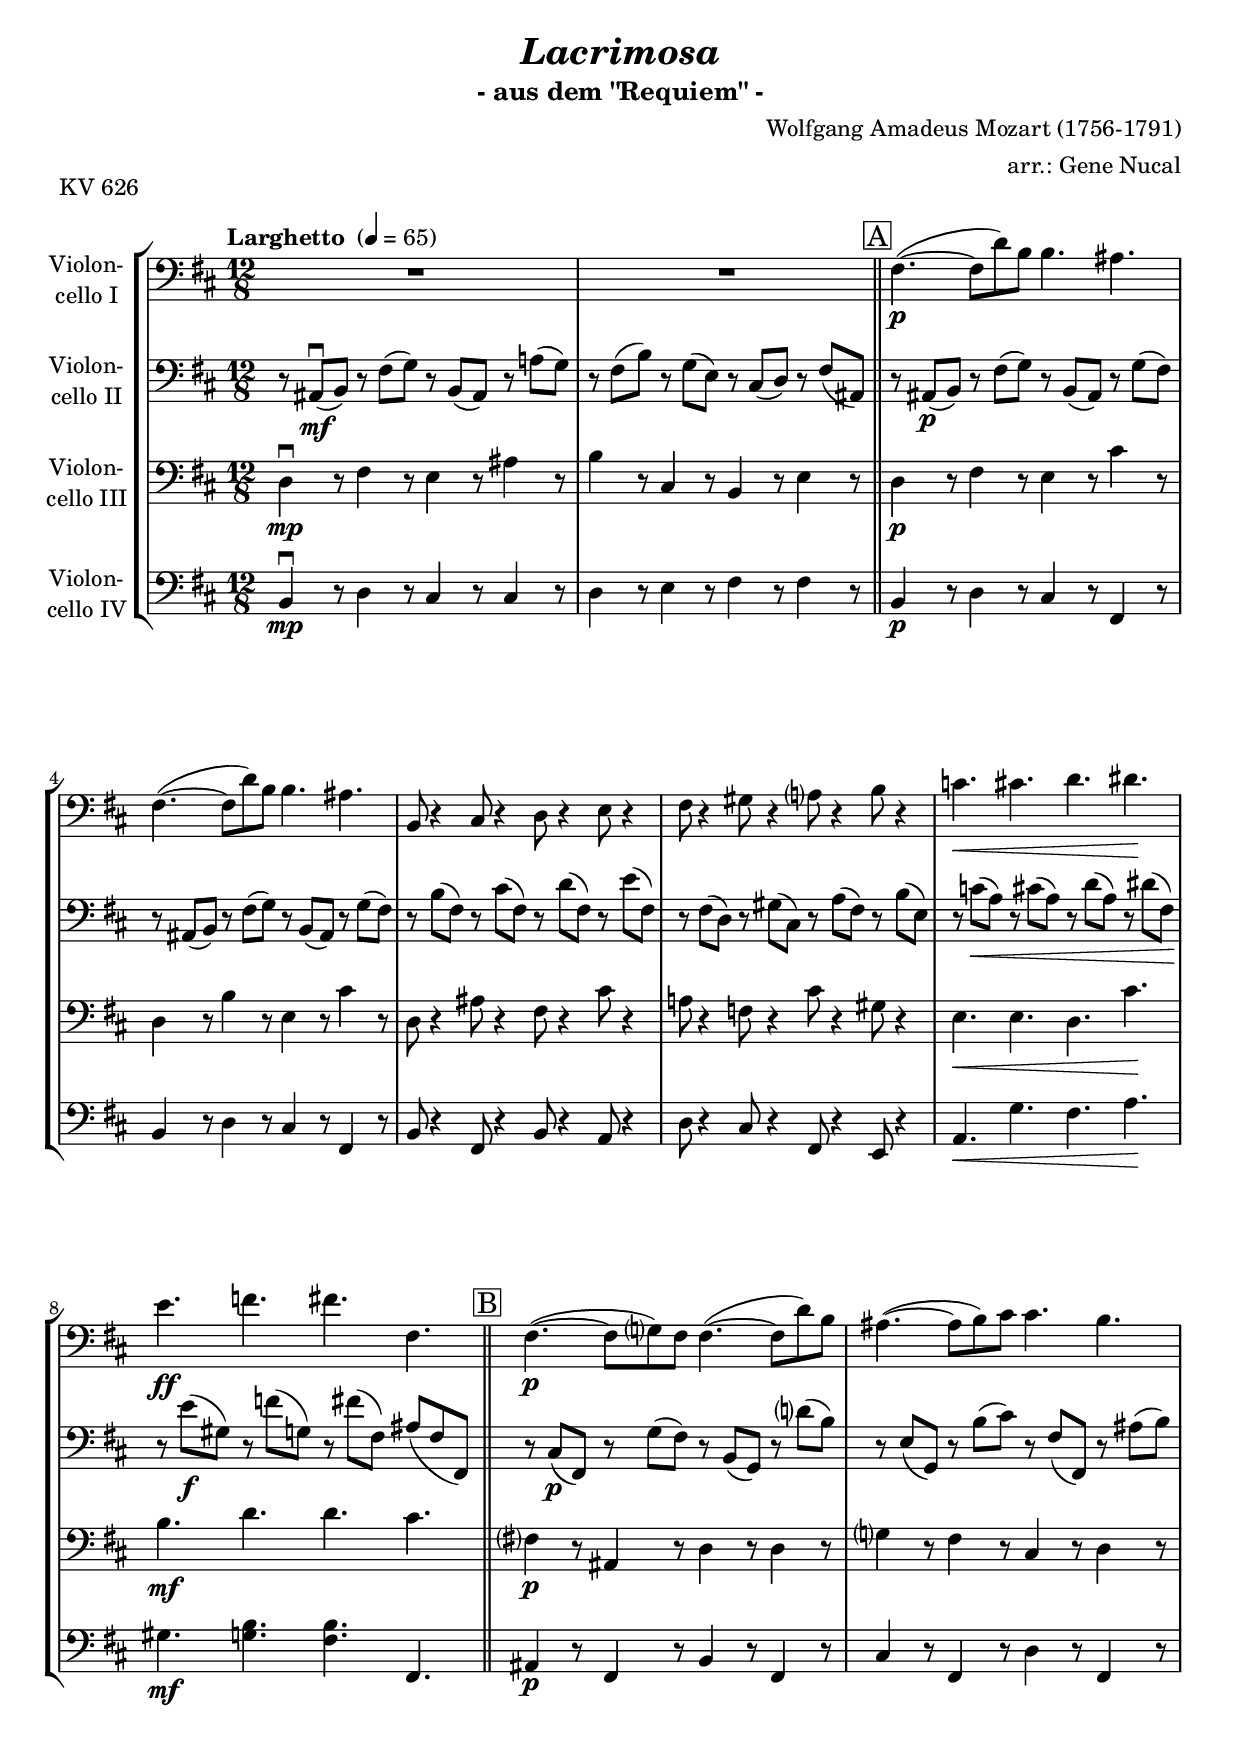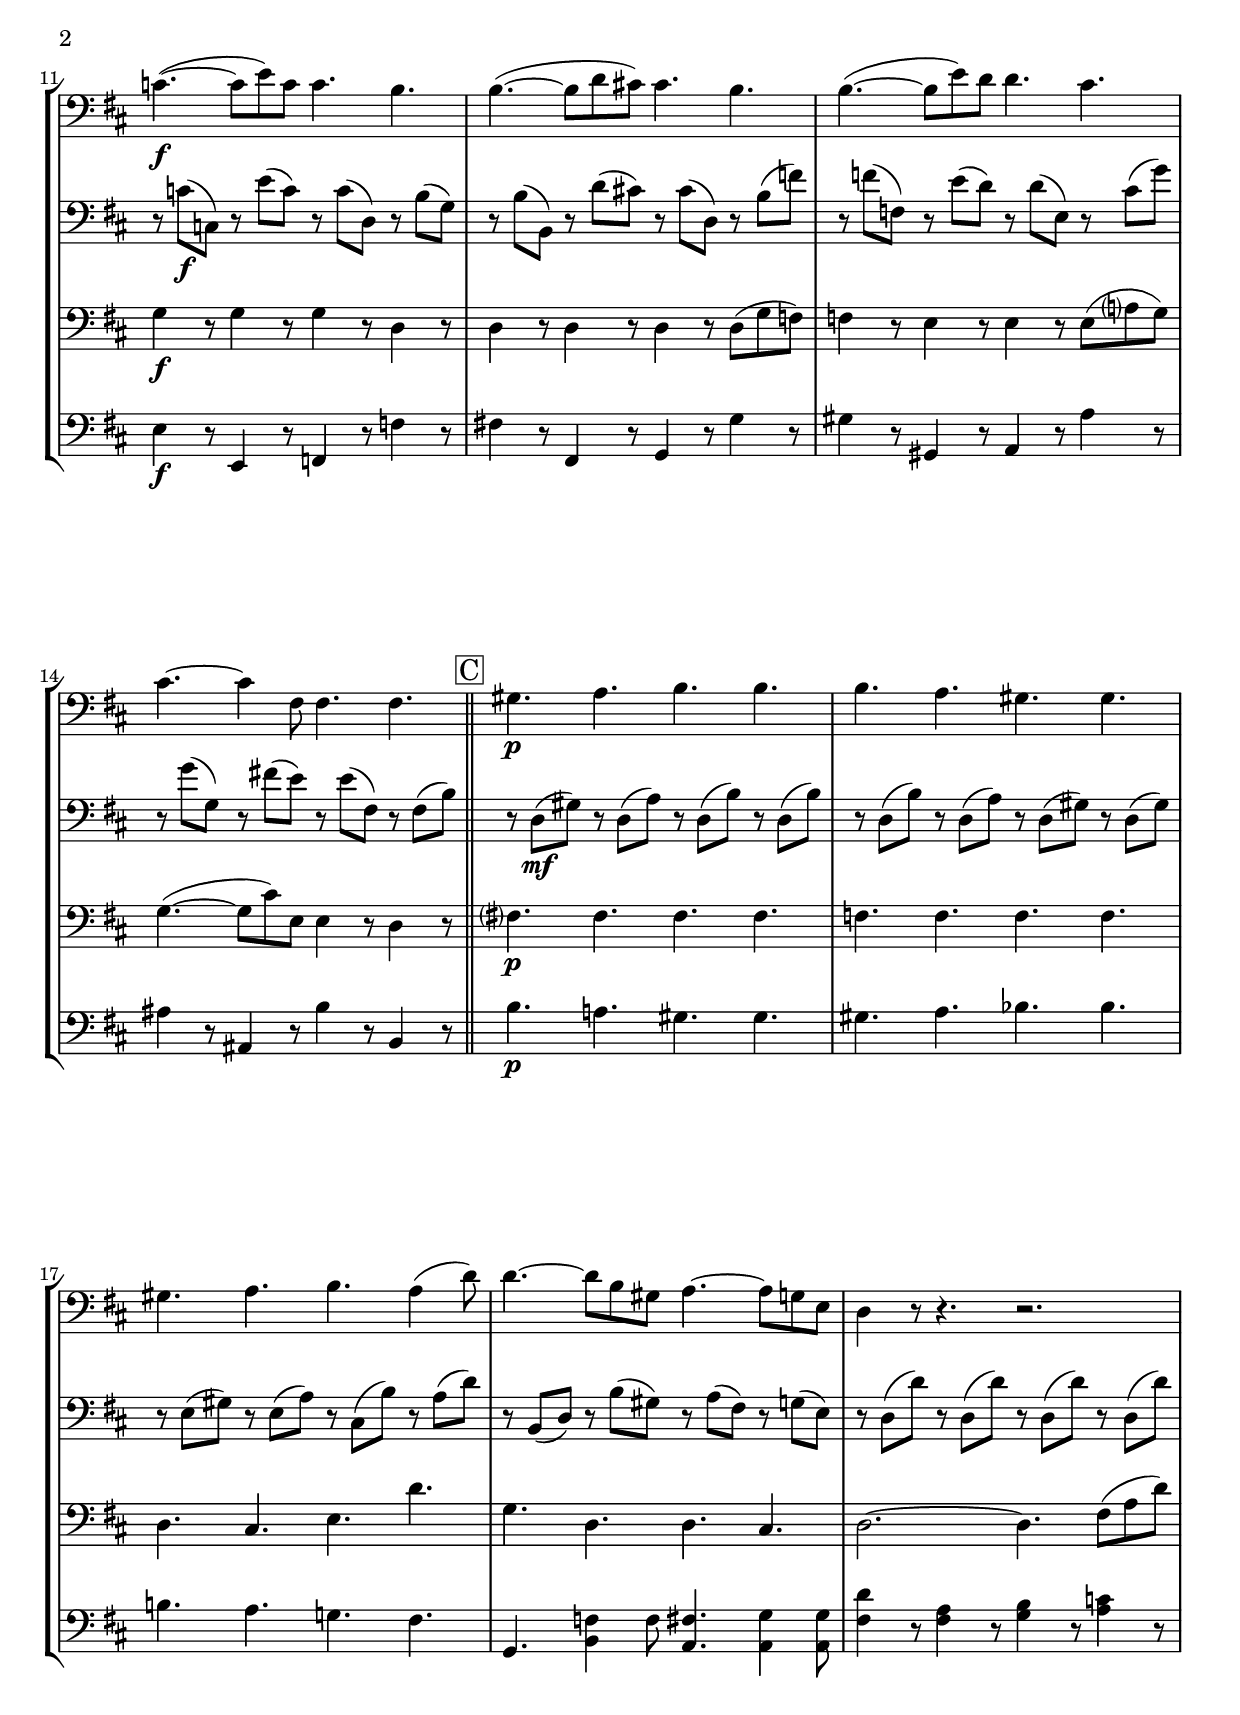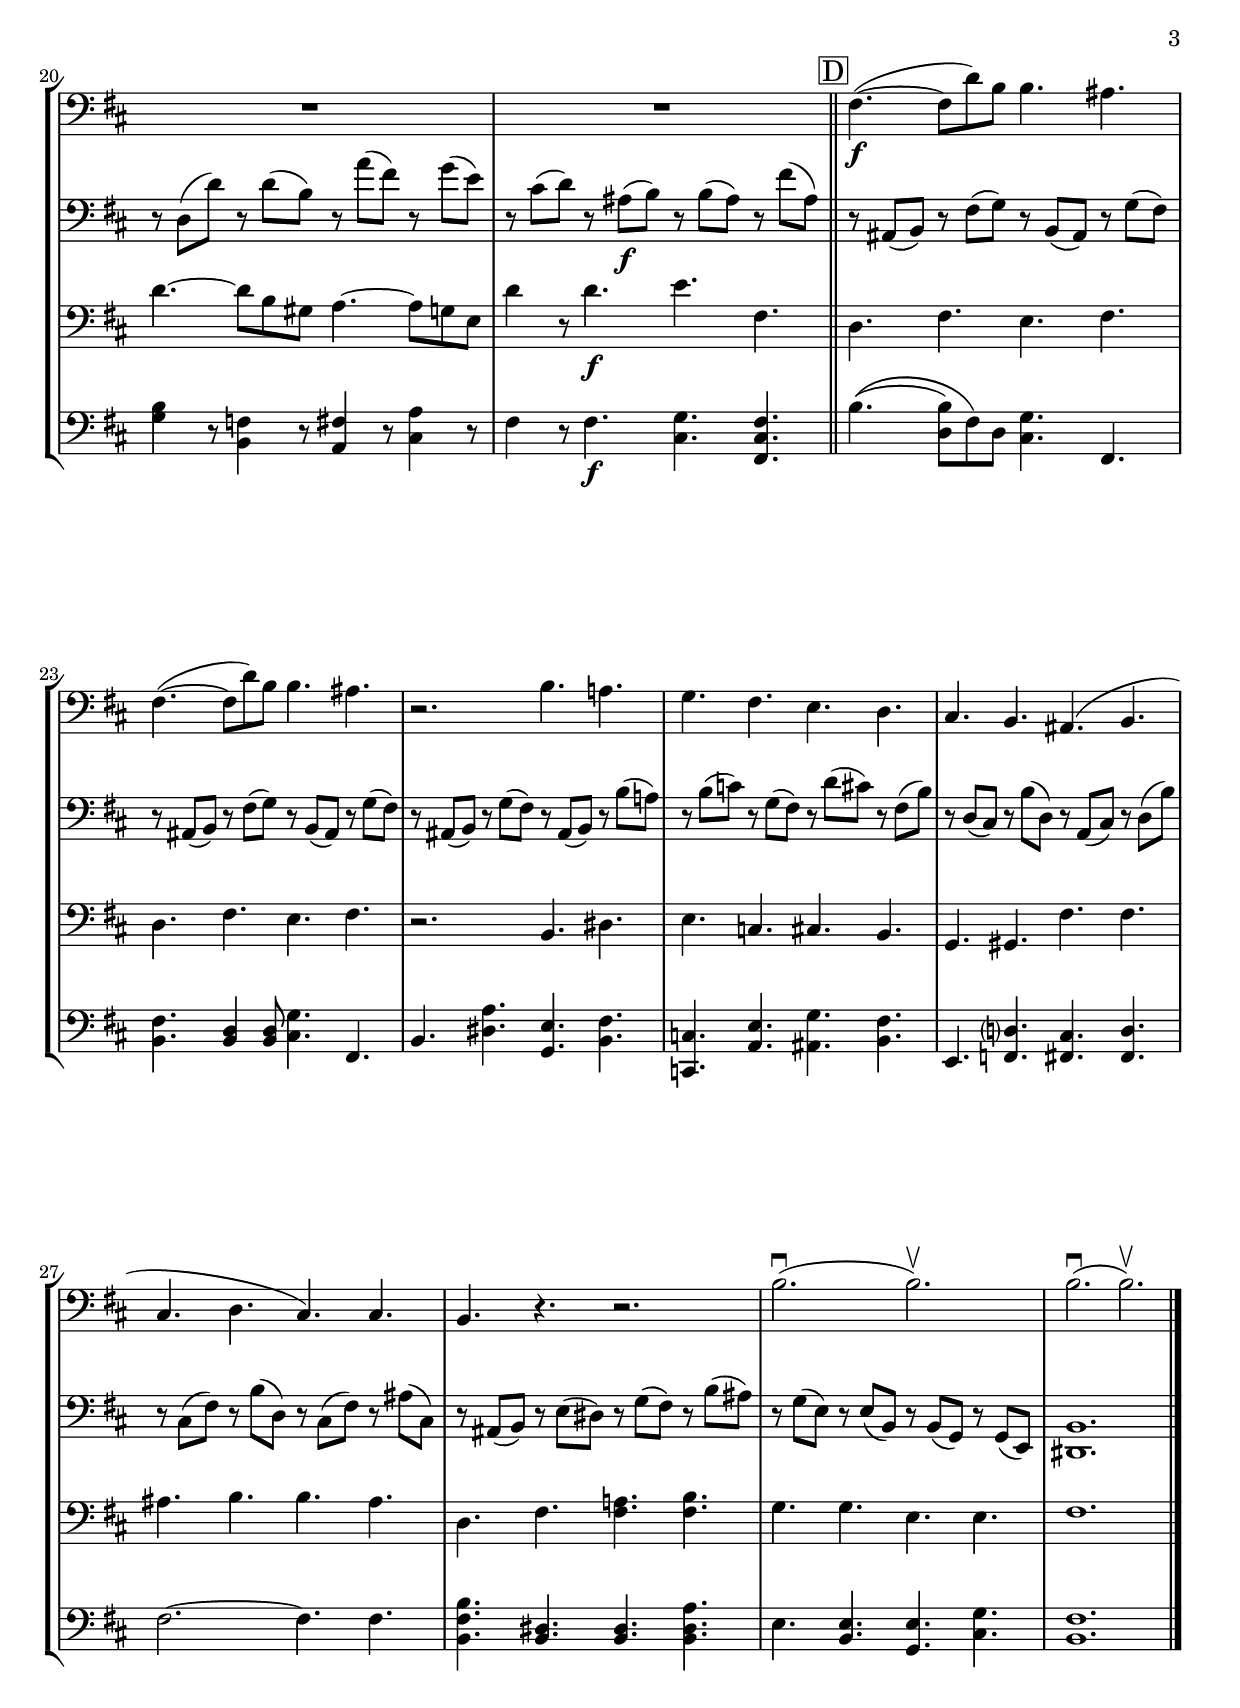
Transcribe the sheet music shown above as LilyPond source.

\version "2.18.2"
\include "deutsch.ly"
  
#(set-global-staff-size 20)

\header {
  title     = \markup \bold \italic "Lacrimosa"
  subtitle  = "- aus dem \"Requiem\" -"
  composer  = "Wolfgang Amadeus Mozart (1756-1791)"
  arranger  = "arr.: Gene Nucal"
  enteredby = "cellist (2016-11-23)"
  piece     = "KV 626"
}

voiceconsts = {
  \key d \major
  \time 12/8
  \clef "bass"
  \numericTimeSignature
  \compressFullBarRests
  % Set default beaming for all staves
%  \set Timing.beamExceptions = #'()
%  \set Timing.baseMoment     = #(ly:make-moment 1 4)
%  \set Timing.beatStructure  = #'(1 1 1 1)
  \tempo "Larghetto " 4=65
}

%minstr = "harpsichord"
mist = "string ensemble 1"
%minstr = "accordion"
miba = "bassoon"
%milo = "drawbar organ"
milo = "harpsichord"

boxa = { \bar "||" \mark \markup \box "A" }
boxb = { \bar "||" \mark \markup \box "B" }
boxc = { \bar "||" \mark \markup \box "C" }
boxd = { \bar "||" \mark \markup \box "D" }

va = \relative c {
  \voiceconsts

  R1.*2 \boxa
  fis4.(~\p fis8 d') h h4. ais
  fis(~ fis8 d') h h4. ais
  h,8 r4 cis8 r4 d8 r4 e8 r4

  fis8 r4 gis8 r4 a?8 r4 h8 r4
  c4.\< cis d dis\!
  e\ff f fis fis, \boxb

  fis(~\p fis8 g?) fis fis4.(~ fis8 d') h
  ais4.(~ ais8 h) cis cis4. h
  c(~\f c8 e) c c4. h

  h(~ h8 d cis!) cis4. h
  h(~ h8 e) d d4. cis
  cis~ cis4 fis,8 fis4. fis \boxc
  gis\p a h h

  h a gis gis
  gis a h a4( d8)
  d4.~ d8 h gis a4.~ a8 g e
  d4 r8 r4. r2.

  R1.*2 \boxd
  fis4.(~\f fis8 d') h h4. ais
  fis(~ fis8 d') h h4. ais
  r2. h4. a!
  g fis e d

  cis h ais( h
  cis d cis) cis
  h r4. r2.
  h'(\downbow h)\upbow
  h(\downbow h)\upbow \bar "|."
}

vb = \relative c {
  \voiceconsts

  r8 ais(\downbow\mf h) r fis'( g) r h,( ais) r a'!( g)
  r fis( h) r g( e) r cis( d) r fis( ais,) \boxa
  r ais(\p h) r fis'( g) r h,( ais) r g'( fis)

  r ais,( h) r fis'( g) r h,( ais) r g'( fis)
  r h( fis) r cis'( fis,) r d'( fis,) r e'( fis,)
  r fis( d) r gis( cis,) r a'( fis) r h( e,)

  r c'(\< a) r cis( a) r d( a) r dis( fis,)\!
  r e'(\f gis,) r f'( g,) r fis'( fis,) ais( fis fis,) \boxb
  r cis'(\p fis,) r g'( fis) r h,( g) r d''?( h)

  r e,( g,) r h'( cis) r fis,( fis,) r ais'( h)
  r c(\f c,) r e'( c) r c( d,) r h'( g)
  r h( h,) r d'( cis!) r cis( d,) r h'( f')

  r f( f,) r e'( d) r d( e,) r cis'( g')
  r g( g,) r fis'!( e) r e( fis,) r fis( h) \boxc
  r d,(\mf gis) r d( a') r d,( h') r d,( h')

  r d,( h') r d,( a') r d,( gis) r d( gis)
  r e( gis) r e( a) r cis,( h') r a( d)
  r h,( d) r h'( gis) r a( fis) r g( e)

  r d( d') r d,( d') r d,( d') r d,( d')
  r d,( d') r d( h) r a'( fis) r g( e)
  r cis( d) r ais(\f h) r h( ais) r fis'( ais,) \boxd

  r ais,( h) r fis'( g) r h,( ais) r g'( fis)
  r ais,( h) r fis'( g) r h,( ais) r g'( fis)
  r ais,( h) r g'( fis) r ais,( h) r h'( a!)

  r h( c) r g( fis) r d'( cis) r fis,( h)
  r d,( cis) r h'( d,) r a( cis) r d( h')
  r cis,( fis) r h( d,) r cis( fis) r ais( cis,)

  r ais( h) r e( dis) r g( fis) r h( ais)
  r g( e) r e( h) r h( g) r g( e)
  <dis h'>1. \bar "|."
}

vc = \relative c {
  \voiceconsts

  d4\downbow\mp r8 fis4 r8 e4 r8 ais4 r8
  h4 r8 cis,4 r8 h4 r8 e4 r8 \boxa
  d4\p r8 fis4 r8 e4 r8 cis'4 r8
  d,4 r8 h'4 r8 e,4 r8 cis'4 r8

  d, r4 ais'8 r4 fis8 r4 cis'8 r4
  a!8 r4 f8 r4 cis'8 r4 gis8 r4
  e4.\< e d cis'\!
  h\mf d d cis \boxb

  fis,?4\p r8 ais,4 r8 d4 r8 d4 r8
  g?4 r8 fis4 r8 cis4 r8 d4 r8
  g4\f r8 g4 r8 g4 r8 d4 r8
  d4 r8 d4 r8 d4 r8 d( g f)

  f4 r8 e4 r8 e4 r8 e(a? g)
  g4.(~ g8 cis) e, e4 r8 d4 r8 \boxc
  fis?4.\p fis fis fis
  f f f f
  d cis e d'

  g, d d cis
  d2.~ d4. fis8( a d)
  d4.~ d8 h gis a4.~ a8 g e
  d'4 r8 d4.\f e fis, \boxd

  d fis e fis
  d fis e fis
  r2. h,4. dis
  e c cis h
  g gis fis' fis

  ais h h ais
  d, fis <fis a!> <fis h>
  g g e e
  fis1. \bar "|."
}

vd = \relative c {
  \voiceconsts

  h4\downbow\mp r8 d4 r8 cis4 r8 cis4 r8
  d4 r8 e4 r8 fis4 r8 fis4 r8 \boxa
  h,4\p r8 d4 r8 cis4 r8 fis,4 r8
  h4 r8 d4 r8 cis4 r8 fis,4 r8

  h8 r4 fis8 r4 h8 r4 a8 r4
  d8 r4 cis8 r4 fis,8 r4 e8 r4
  a4.\< g' fis a\!

  gis\mf <g h> <fis h> fis, \boxb
  ais4\p r8 fis4 r8 h4 r8 fis4 r8
  cis'4 r8 fis,4 r8 d'4 r8 fis,4 r8
  e'4\f r8 e,4 r8 f4 r8 f'4 r8

  fis!4 r8 fis,4 r8 g4 r8 g'4 r8
  gis4 r8 gis,4 r8 a4 r8 a'4 r8
  ais4 r8 ais,4 r8 h'4 r8 h,4 r8 \boxc
  h'4.\p a! gis gis

  gis a b b
  h! a g! fis
  g, <h f'>4 f'8 <a, fis'>4. <a g'>4 <a g'>8
  <fis' d'>4 r8 <fis a>4 r8 <g h>4 r8 <a c>4 r8

  <g h>4 r8 <h, f'>4 r8 <a fis'>4 r8 <cis a'>4 r8
  fis4 r8 fis4.\f <cis g'> <fis, cis' fis> \boxd
  h'\(( <d, h'>8) fis\) d <cis g'>4. fis,
  <h fis'> <h d>4 <h d>8 <cis g'>4. fis,

  h <dis a'> <g, e'> <h fis'>
  <c, c'> <a' e'> <ais g'> <h fis'>
  e, <f d'?> <fis! cis'> <fis d'>
  fis'2.~ fis4. fis
  <h, fis' h> <h dis> <h dis> <h dis a'>

  e <h e> <g e'> <cis g'>
  <h fis'>1. \bar "|."
}


music = \new StaffGroup <<
      \new Staff {
	\set Staff.midiInstrument = \mist
	\set Staff.instrumentName = \markup \center-column { "Violon-" "cello I" }
	\transpose d d { \va }
      }

      \new Staff {
	\set Staff.midiInstrument = \mist
	\set Staff.instrumentName = \markup \center-column { "Violon-" "cello II" }
	\transpose d d { \vb }
      }

      \new Staff {
	\set Staff.midiInstrument = \mist
	\set Staff.instrumentName = \markup \center-column { "Violon-" "cello III" }
	\transpose d d { \vc }
      }

      \new Staff {
	\set Staff.midiInstrument = \miba
	\set Staff.instrumentName = \markup \center-column { "Violon-" "cello IV" }
	\transpose d d { \vd }
      }
>>

\book {
  \score {
    \music
    \layout {}
  }

  \score {
    \unfoldRepeats \music

    \midi {
      \context {
        \Score
      }
    }
  }
}
